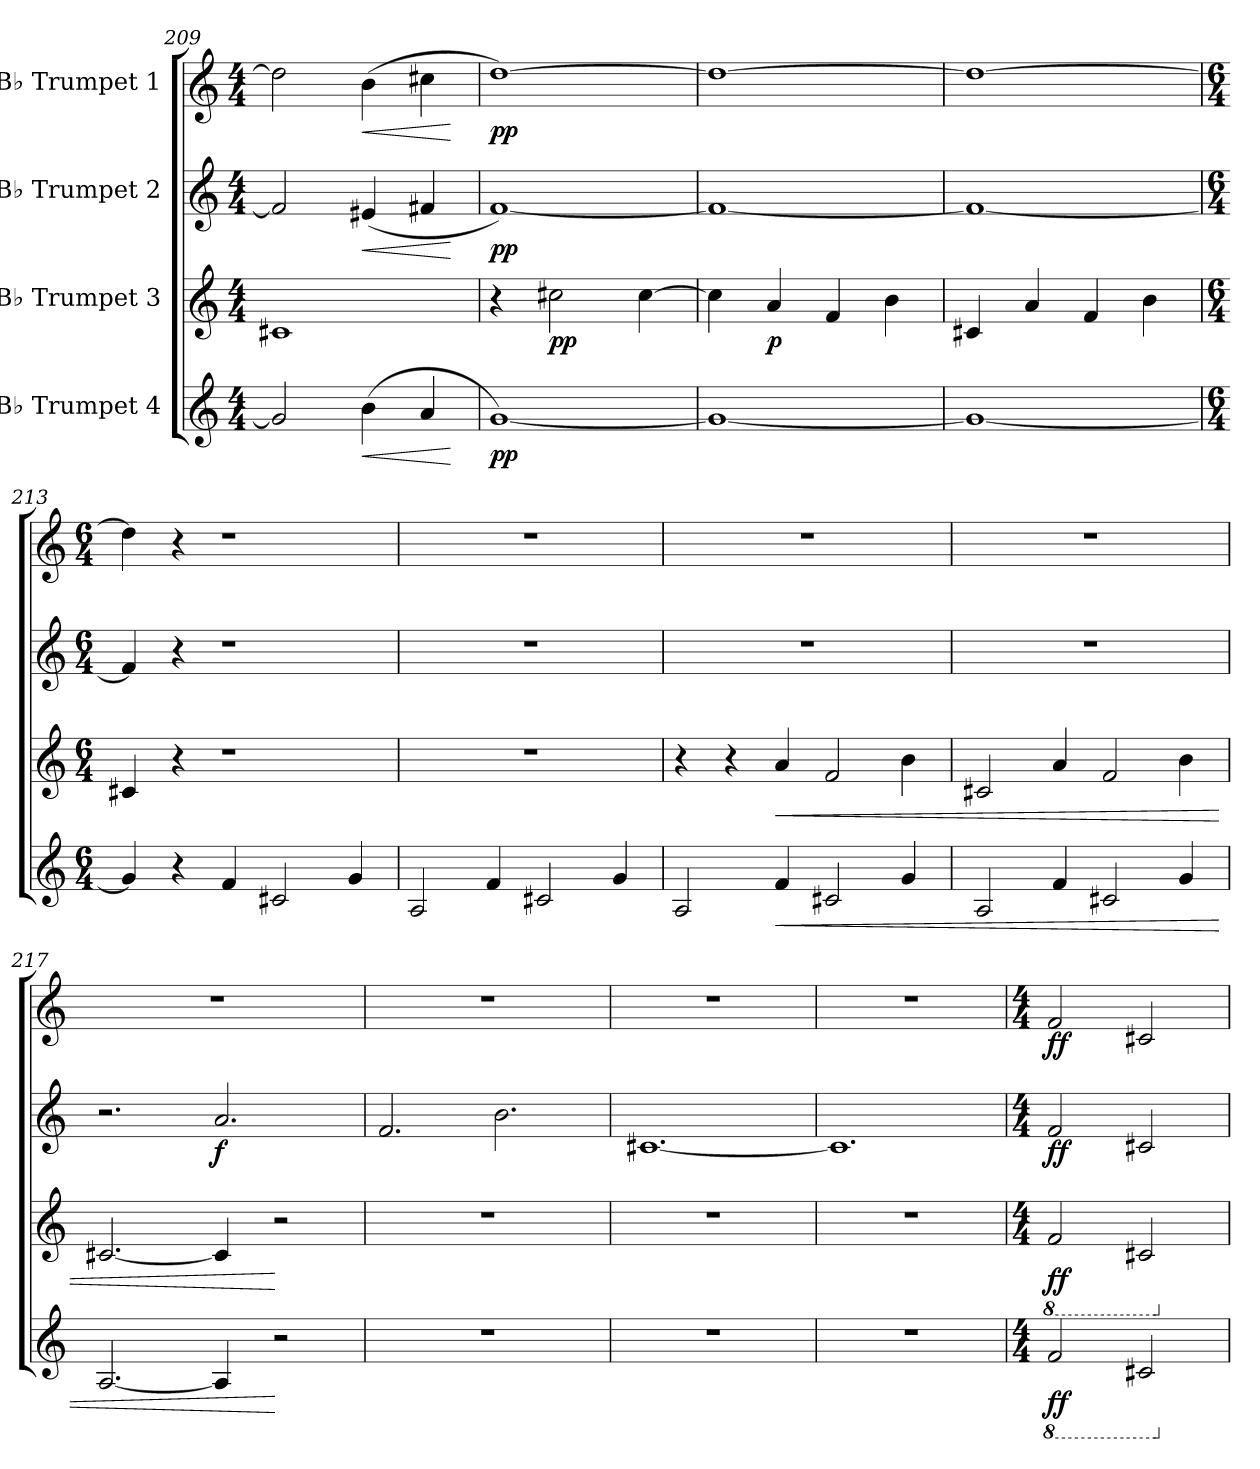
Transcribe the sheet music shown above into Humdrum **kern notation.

**kern	**dynam	**kern	**dynam	**kern	**dynam	**kern	**dynam
*part4	*part4	*part3	*part3	*part2	*part2	*part1	*part1
*staff4	*staff4	*staff3	*staff3	*staff2	*staff2	*staff1	*staff1
*I"B♭ Trumpet 4	*	*I"B♭ Trumpet 3	*	*I"B♭ Trumpet 2	*	*I"B♭ Trumpet 1	*
*clefG2	*	*clefG2	*	*clefG2	*	*clefG2	*
*ITrd1c2	*	*ITrd1c2	*	*ITrd1c2	*	*ITrd1c2	*
*k[b-e-]	*	*k[b-e-]	*	*k[b-e-]	*	*k[b-e-]	*
*M4/4	*	*M4/4	*	*M4/4	*	*M4/4	*
=209	=209	=209	=209	=209	=209	=209	=209
2f/]	.	1Bn	.	2e-/]	.	2cc\]	.
!	!LO:HP:b	!	!	!	!LO:HP:b	!	!LO:HP:b
(4a\	<	.	.	(4d#X/	<	(4a\	<
4g/	.	.	.	4en/	.	4bn\	.
.	[	.	.	.	[	.	[
=210	=210	=210	=210	=210	=210	=210	=210
!	!LO:DY:b	!	!	!	!LO:DY:b	!	!LO:DY:b
[1f)	pp	4r	.	[1e-)	pp	[1cc)	pp
!	!	!	!LO:DY:b	!	!	!	!
.	.	2bn\	pp	.	.	.	.
.	.	[4b\	.	.	.	.	.
=211	=211	=211	=211	=211	=211	=211	=211
1f_	.	4b\]	.	1e-_	.	1cc_	.
!	!	!	!LO:DY:b	!	!	!	!
.	.	4g/	p	.	.	.	.
.	.	4e-/	.	.	.	.	.
.	.	4a\	.	.	.	.	.
!!LO:LB:g=z
=212	=212	=212	=212	=212	=212	=212	=212
1f_	.	4Bn/	.	1e-_	.	1cc_	.
.	.	4g/	.	.	.	.	.
.	.	4e-/	.	.	.	.	.
.	.	4a\	.	.	.	.	.
=213	=213	=213	=213	=213	=213	=213	=213
!!LO:REH:place=s1:a:B:fs=14:t=213
*M6/4	*	*M6/4	*	*M6/4	*	*M6/4	*
*	*	*	*	*	*	*MM300	*
4f/]	.	4Bn/	.	4e-/]	.	4cc\]	.
4r	.	4r	.	4r	.	4r	.
4e-/	.	1r	.	1r	.	1r	.
2Bn/	.	.	.	.	.	.	.
4f/	.	.	.	.	.	.	.
=214	=214	=214	=214	=214	=214	=214	=214
2G/	.	1.r	.	1.r	.	1.r	.
4e-/	.	.	.	.	.	.	.
2Bn/	.	.	.	.	.	.	.
4f/	.	.	.	.	.	.	.
=215	=215	=215	=215	=215	=215	=215	=215
2G/	.	4r	.	1.r	.	1.r	.
.	.	4r	.	.	.	.	.
!	!LO:HP:b	!	!LO:HP:b	!	!	!	!
4e-/	<	4g/	<	.	.	.	.
2Bn/	.	2e-/	.	.	.	.	.
4f/	.	4a\	.	.	.	.	.
=216	=216	=216	=216	=216	=216	=216	=216
2G/	.	2Bn/	.	1.r	.	1.r	.
4e-/	.	4g/	.	.	.	.	.
2Bn/	.	2e-/	.	.	.	.	.
4f/	.	4a\	.	.	.	.	.
=217	=217	=217	=217	=217	=217	=217	=217
[2.G/	.	[2.Bn/	.	2.r	.	1.r	.
!	!	!	!	!	!LO:DY:b	!	!
4G/]	.	4B/]	.	2.g/	f	.	.
2r	[	2r	[	.	.	.	.
=218	=218	=218	=218	=218	=218	=218	=218
1.r	.	1.r	.	2.e-/	.	1.r	.
.	.	.	.	2.a\	.	.	.
=219	=219	=219	=219	=219	=219	=219	=219
1.r	.	1.r	.	[1.Bn	.	1.r	.
=220	=220	=220	=220	=220	=220	=220	=220
1.r	.	1.r	.	1.B]	.	1.r	.
!!LO:LB:g=z
=221	=221	=221	=221	=221	=221	=221	=221
!!LO:REH:place=s1:a:B:fs=14:t=221
*M4/4	*	*M4/4	*	*M4/4	*	*M4/4	*
*8ba	*	*	*	*	*	*	*
*	*	*8ba	*	*	*	*	*
*	*	*	*	*	*	*MM60	*
!	!LO:DY:b	!	!LO:DY:b	!	!LO:DY:b	!	!LO:DY:b
2E-/	ff	2E-/	ff	2e-/	ff	2e-/	ff
2BBn/	.	2BBn/	.	2Bn/	.	2Bn/	.
*X8ba	*	*	*	*	*	*	*
*	*	*X8ba	*	*	*	*	*
=	=	=	=	=	=	=	=
*-	*-	*-	*-	*-	*-	*-	*-
